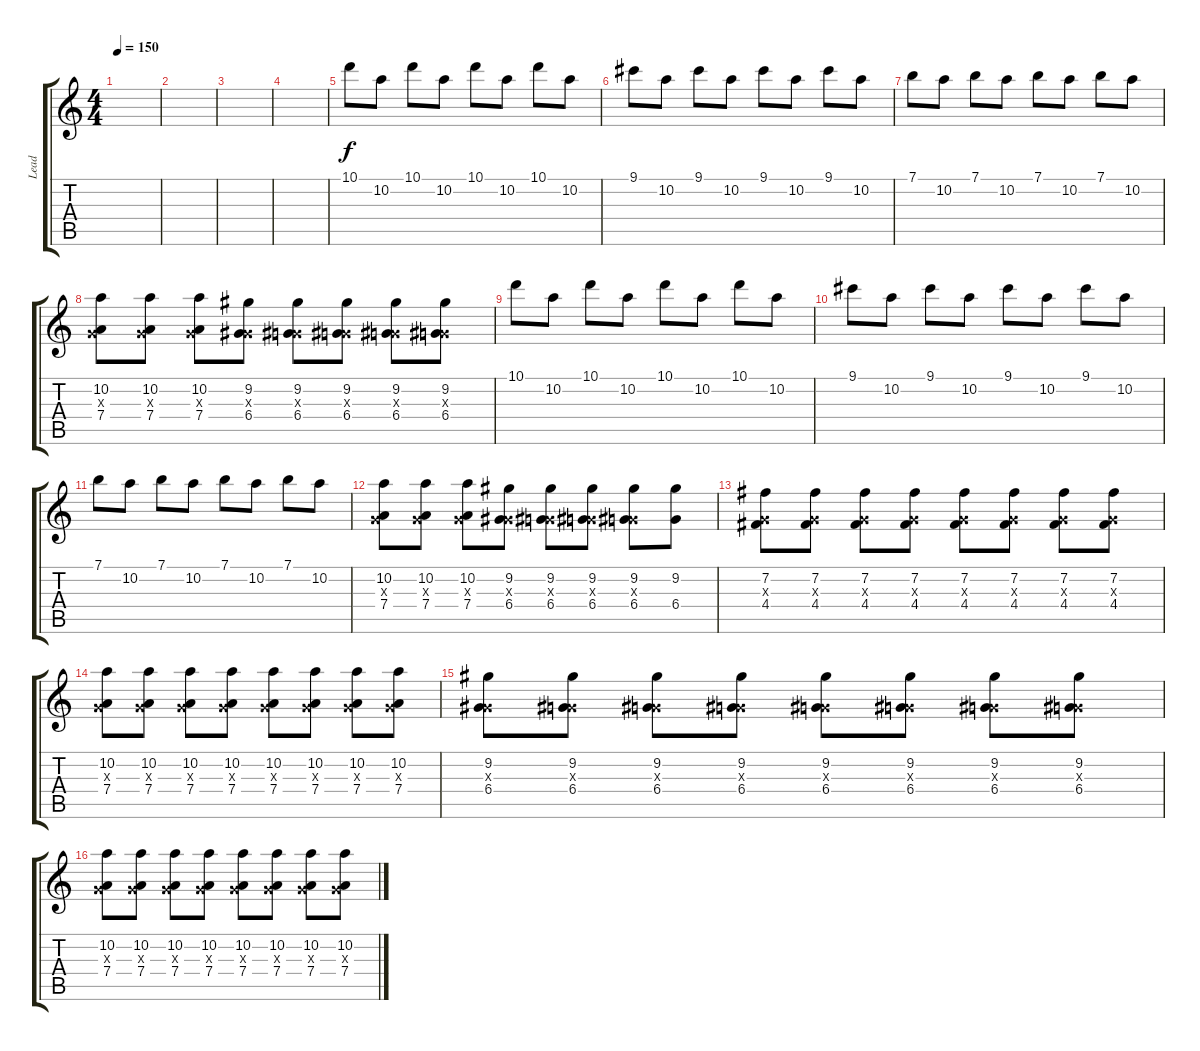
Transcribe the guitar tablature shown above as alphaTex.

\track ("Lead" "Lead") {instrument distortionguitar}
\staff {score tabs}
\tuning (E4 B3 G3 D3 A2 D2) {hide}
\ts (4 4)
\tempo 150
\clef g2
\ks c
|
|
|
|
10.1.8 10.2.8 10.1.8 10.2.8 10.1.8 10.2.8 10.1.8 10.2.8 |
9.1.8 10.2.8 9.1.8 10.2.8 9.1.8 10.2.8 9.1.8 10.2.8 |
7.1.8 10.2.8 7.1.8 10.2.8 7.1.8 10.2.8 7.1.8 10.2.8 |
(10.2 0.3{x} 7.4).8 (10.2 0.3{x} 7.4).8 (10.2 0.3{x} 7.4).8 (9.2 0.3{x} 6.4).8 (9.2 0.3{x} 6.4).8 (9.2 0.3{x} 6.4).8 (9.2 0.3{x} 6.4).8 (9.2 0.3{x} 6.4).8 |
10.1.8 10.2.8 10.1.8 10.2.8 10.1.8 10.2.8 10.1.8 10.2.8 |
9.1.8 10.2.8 9.1.8 10.2.8 9.1.8 10.2.8 9.1.8 10.2.8 |
7.1.8 10.2.8 7.1.8 10.2.8 7.1.8 10.2.8 7.1.8 10.2.8 |
(10.2 0.3{x} 7.4).8 (10.2 0.3{x} 7.4).8 (10.2 0.3{x} 7.4).8 (9.2 0.3{x} 6.4).8 (9.2 0.3{x} 6.4).8 (9.2 0.3{x} 6.4).8 (9.2 0.3{x} 6.4).8 (9.2 6.4).8 |
(7.2 0.3{x} 4.4).8 (7.2 0.3{x} 4.4).8 (7.2 0.3{x} 4.4).8 (7.2 0.3{x} 4.4).8 (7.2 0.3{x} 4.4).8 (7.2 0.3{x} 4.4).8 (7.2 0.3{x} 4.4).8 (7.2 0.3{x} 4.4).8 |
(10.2 0.3{x} 7.4).8 (10.2 0.3{x} 7.4).8 (10.2 0.3{x} 7.4).8 (10.2 0.3{x} 7.4).8 (10.2 0.3{x} 7.4).8 (10.2 0.3{x} 7.4).8 (10.2 0.3{x} 7.4).8 (10.2 0.3{x} 7.4).8 |
(9.2 0.3{x} 6.4).8 (9.2 0.3{x} 6.4).8 (9.2 0.3{x} 6.4).8 (9.2 0.3{x} 6.4).8 (9.2 0.3{x} 6.4).8 (9.2 0.3{x} 6.4).8 (9.2 0.3{x} 6.4).8 (9.2 0.3{x} 6.4).8 |
(10.2 0.3{x} 7.4).8 (10.2 0.3{x} 7.4).8 (10.2 0.3{x} 7.4).8 (10.2 0.3{x} 7.4).8 (10.2 0.3{x} 7.4).8 (10.2 0.3{x} 7.4).8 (10.2 0.3{x} 7.4).8 (10.2 0.3{x} 7.4).8
